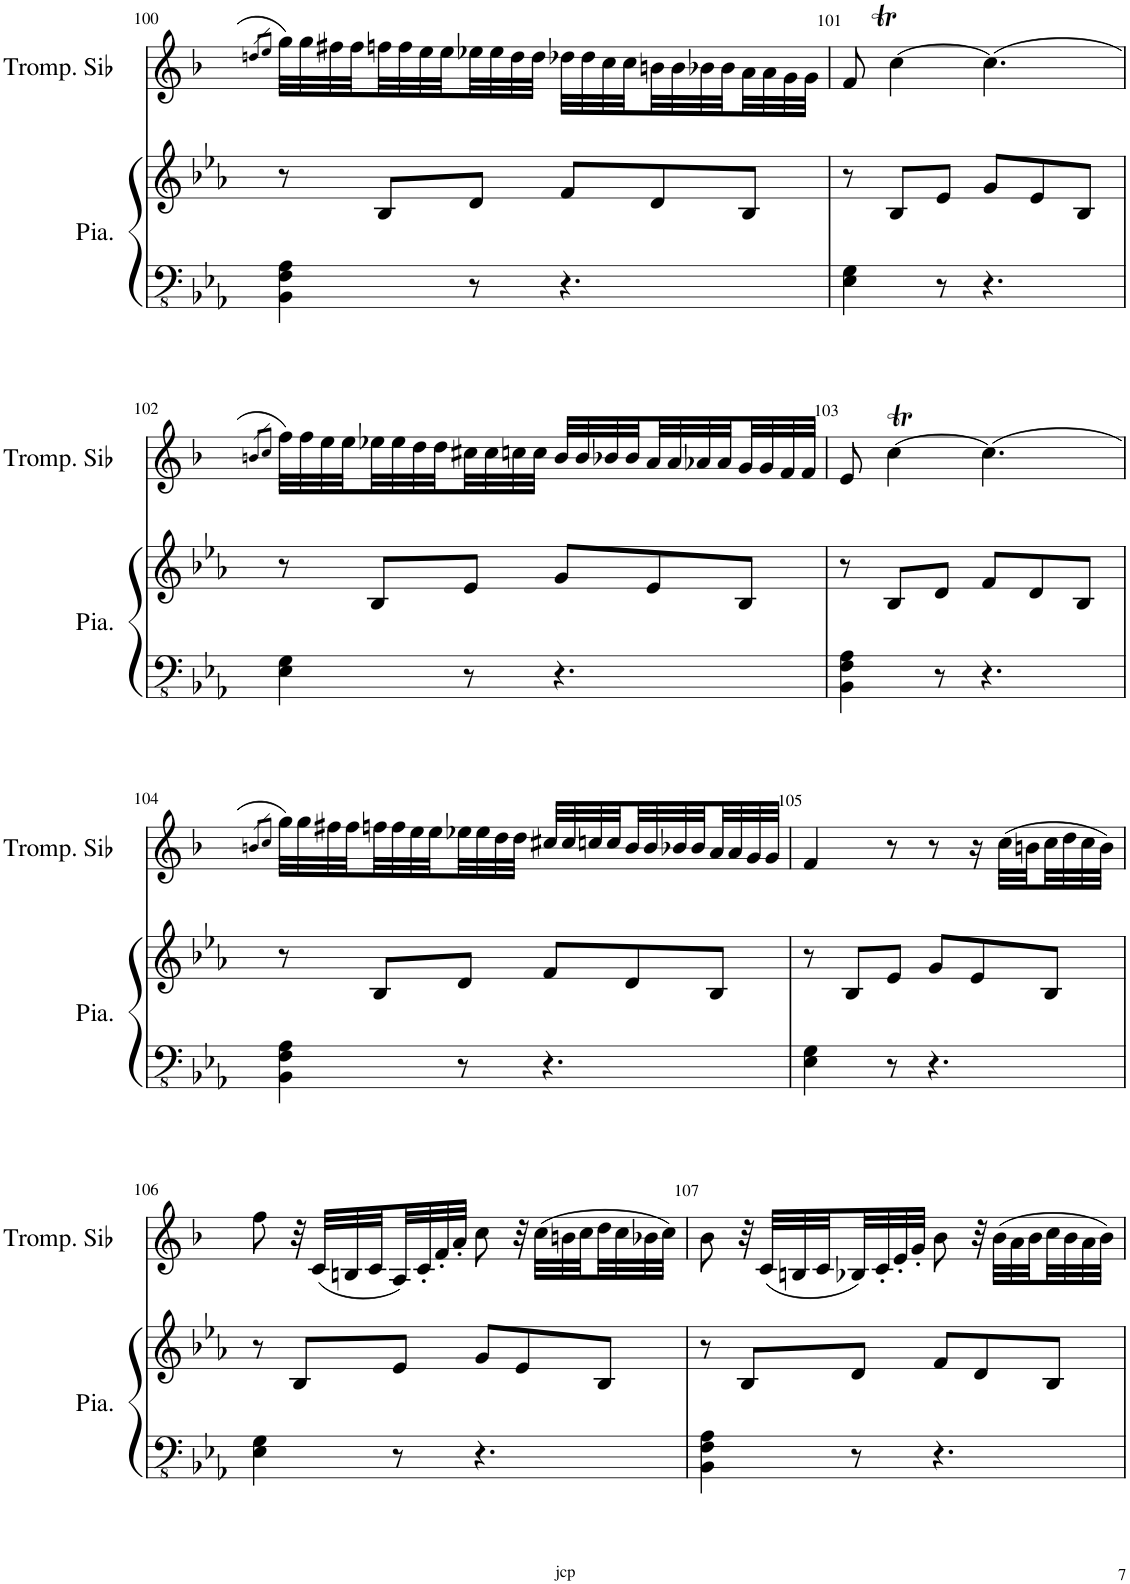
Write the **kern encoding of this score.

**kern	**kern	**kern
*part2	*part2	*part1
*staff3	*staff2	*staff1
*I"Piano	*	*I"Trompette en Sib
*I'Pia.	*	*I'Tromp. Sib
!!LO:PB:g=z
*clefFv4	*clefG2	*clefG2
*	*	*Trd1c2
*k[b-e-a-]	*k[b-e-a-]	*k[b-]
*M6/8	*M6/8	*M6/8
=100	=100	=100
.	.	8qddn/L
.	.	8qee/J
4BBB-\ 4FF\ 4AA-\	8r	32gg\LLL
.	.	32gg\
.	.	32ff#X\
.	.	32ff#\
.	8B-/L	32ffn\
.	.	32ff\
.	.	32ee\
.	.	32ee\
8r	8d/J	32ee-X\
.	.	32ee-\
.	.	32dd\
.	.	32dd\JJJ
4.r	8f/L	32dd-X\LLL
.	.	32dd-\
.	.	32cc\
.	.	32cc\
.	8d/	32bn\
.	.	32b\
.	.	32b-X\
.	.	32b-\
.	8B-/J	32a\
.	.	32a\
.	.	32g\
.	.	32g\JJJ
=101	=101	=101
4EE-\ 4GG\	8r	8f/
.	8B-/L	[4ccT\
8r	8e-/J	.
4.r	8g/L	(4.ccTTT\]
.	8e-/	.
.	8B-/J	.
!!LO:LB:g=z
=102	=102	=102
.	.	8qbn/L
.	.	8qcc/J
4EE-\ 4GG\	8r	32ff\LLL)
.	.	32ff\
.	.	32ee\
.	.	32ee\
.	8B-/L	32ee-X\
.	.	32ee-\
.	.	32dd\
.	.	32dd\
8r	8e-/J	32cc#X\
.	.	32cc#\
.	.	32ccn\
.	.	32cc\JJJ
4.r	8g/L	32b/LLL
.	.	32b/
.	.	32b-X/
.	.	32b-/
.	8e-/	32a/
.	.	32a/
.	.	32a-X/
.	.	32a-/
.	8B-/J	32g/
.	.	32g/
.	.	32f/
.	.	32f/JJJ
=103	=103	=103
4BBB-\ 4FF\ 4AA-\	8r	8e/
.	8B-/L	[4ccT\
8r	8d/J	.
4.r	8f/L	(4.ccTTT\]
.	8d/	.
.	8B-/J	.
!!LO:LB:g=z
=104	=104	=104
.	.	8qbn/L
.	.	8qcc/J
4BBB-\ 4FF\ 4AA-\	8r	32gg\LLL)
.	.	32gg\
.	.	32ff#X\
.	.	32ff#\
.	8B-/L	32ffn\
.	.	32ff\
.	.	32ee\
.	.	32ee\
8r	8d/J	32ee-X\
.	.	32ee-\
.	.	32dd\
.	.	32dd\JJJ
4.r	8f/L	32cc#X/LLL
.	.	32cc#/
.	.	32ccn/
.	.	32cc/
.	8d/	32b/
.	.	32b/
.	.	32b-X/
.	.	32b-/
.	8B-/J	32a/
.	.	32a/
.	.	32g/
.	.	32g/JJJ
=105	=105	=105
4EE-\ 4GG\	8r	4f/
.	8B-/L	.
8r	8e-/J	8r
4.r	8g/L	8r
.	8e-/	16r
.	.	(32cc\LLL
.	.	32bn\
.	8B-/J	32cc\
.	.	32dd\
.	.	32cc\
.	.	32b\JJJ)
!!LO:LB:g=z
=106	=106	=106
4EE-\ 4GG\	8r	8ff\
.	8B-/L	32r
.	.	(32c/LLL
.	.	32Bn/
.	.	32c/
8r	8e-/J	32A/)
.	.	32c'/
.	.	32f'/
.	.	32a'/JJJ
4.r	8g/L	8cc\
.	8e-/	32r
.	.	(32cc\LLL
.	.	32bn\
.	.	32cc\
.	8B-/J	32dd\
.	.	32cc\
.	.	32b-X\
.	.	32cc\JJJ)
=107	=107	=107
4BBB-\ 4FF\ 4AA-\	8r	8b-\
.	8B-/L	32r
.	.	(32c/LLL
.	.	32Bn/
.	.	32c/
8r	8d/J	32B-X/)
.	.	32c'/
.	.	32e'/
.	.	32g'/JJJ
4.r	8f/L	8b-\
.	8d/	32r
.	.	(32b-\LLL
.	.	32a\
.	.	32b-\
.	8B-/J	32cc\
.	.	32b-\
.	.	32a\
.	.	32b-\JJJ)
=	=	=
*-	*-	*-
